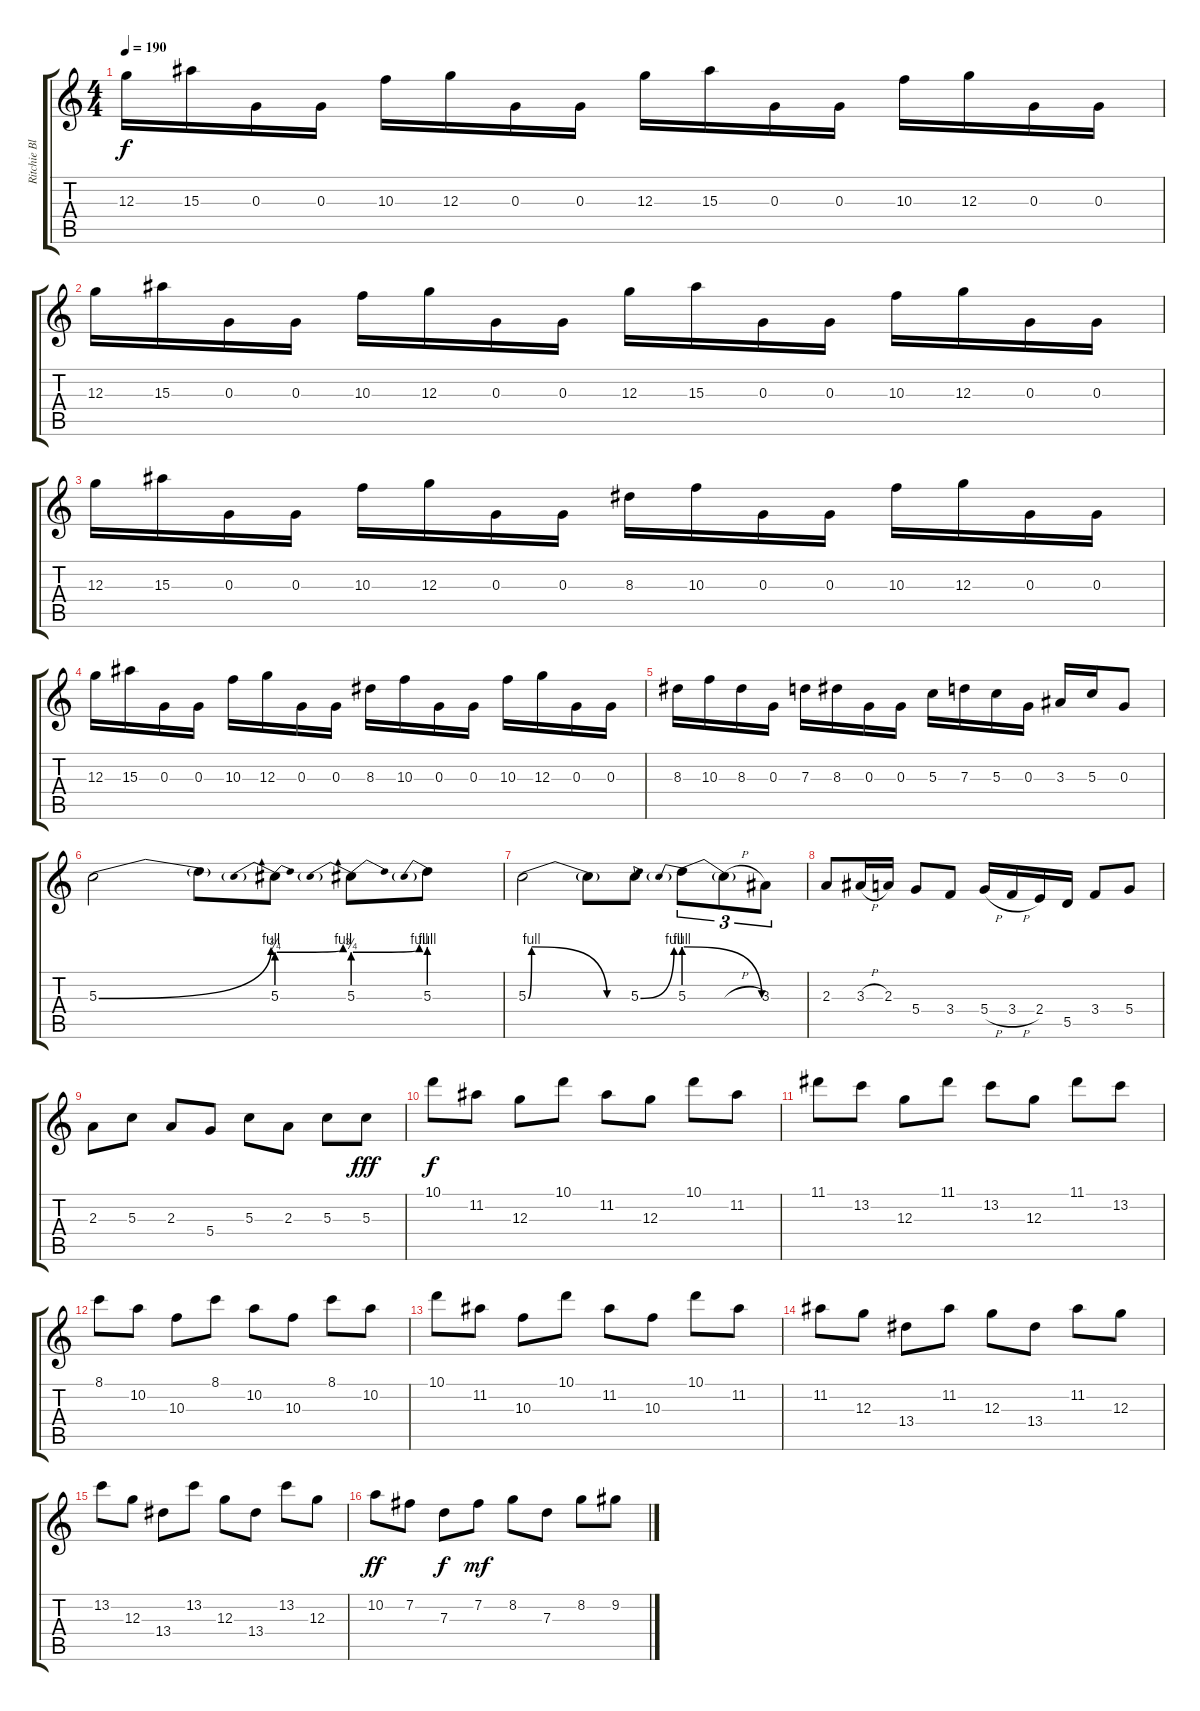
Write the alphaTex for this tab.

\track ("Ritchie Blackmore" "Ritchie Bl") {instrument overdrivenguitar}
\staff {score tabs}
\tuning (E4 B3 G3 D3 A2 E2) {hide}
\ts (4 4)
\tempo 190
\clef g2
\ks c
12.3.16{dy f} 15.3.16 0.3.16 0.3.16 10.3.16 12.3.16 0.3.16 0.3.16 12.3.16 15.3.16 0.3.16 0.3.16 10.3.16 12.3.16 0.3.16 0.3.16 |
12.3.16 15.3.16 0.3.16 0.3.16 10.3.16 12.3.16 0.3.16 0.3.16 12.3.16 15.3.16 0.3.16 0.3.16 10.3.16 12.3.16 0.3.16 0.3.16 |
12.3.16 15.3.16 0.3.16 0.3.16 10.3.16 12.3.16 0.3.16 0.3.16 8.3.16 10.3.16 0.3.16 0.3.16 10.3.16 12.3.16 0.3.16 0.3.16 |
12.3.16 15.3.16 0.3.16 0.3.16 10.3.16 12.3.16 0.3.16 0.3.16 8.3.16 10.3.16 0.3.16 0.3.16 10.3.16 12.3.16 0.3.16 0.3.16 |
8.3.16 10.3.16 8.3.16 0.3.16 7.3.16 8.3.16 0.3.16 0.3.16 5.3.16 7.3.16 5.3.16 0.3.16 3.3.16 5.3.16 0.3.8 |
5.3{be (bend 0 0 60 4)}.2 5.3{t}.8 5.3{be (prebendbend 0 3 60 4)}.8 5.3{be (prebendbend 0 3 60 4)}.8 5.3{be (prebend 0 4 60 4)}.8 |
5.3{be (custom 0 0 2 4 46 0 60 0)}.2 5.3{t}.8 5.3{be (bend 0 0 60 4)}.8 5.3{be (prebendrelease 0 4 60 0)}.8{tu (3 2)} 5.3{h t}.8{tu (3 2)} 3.3.8{tu (3 2)} |
2.3.8 3.3{h}.16 2.3.16 5.4.8 3.4.8 5.4{h}.16 3.4{h}.16 2.4.16 5.5.16 3.4.8 5.4.8 |
2.3.8 5.3.8 2.3.8 5.4.8 5.3.8 2.3.8 5.3.8 5.3.8{dy fff} |
10.1.8{dy f instrument overdrivenguitar} 11.2.8 12.3.8 10.1.8 11.2.8 12.3.8 10.1.8 11.2.8 |
11.1.8 13.2.8 12.3.8 11.1.8 13.2.8 12.3.8 11.1.8 13.2.8 |
8.1.8 10.2.8 10.3.8 8.1.8 10.2.8 10.3.8 8.1.8 10.2.8 |
10.1.8 11.2.8 10.3.8 10.1.8 11.2.8 10.3.8 10.1.8 11.2.8 |
11.2.8 12.3.8 13.4.8 11.2.8 12.3.8 13.4.8 11.2.8 12.3.8 |
13.2.8 12.3.8 13.4.8 13.2.8 12.3.8 13.4.8 13.2.8 12.3.8 |
10.2.8{dy ff} 7.2.8 7.3.8{dy f} 7.2.8{dy mf} 8.2.8 7.3.8 8.2.8 9.2.8
